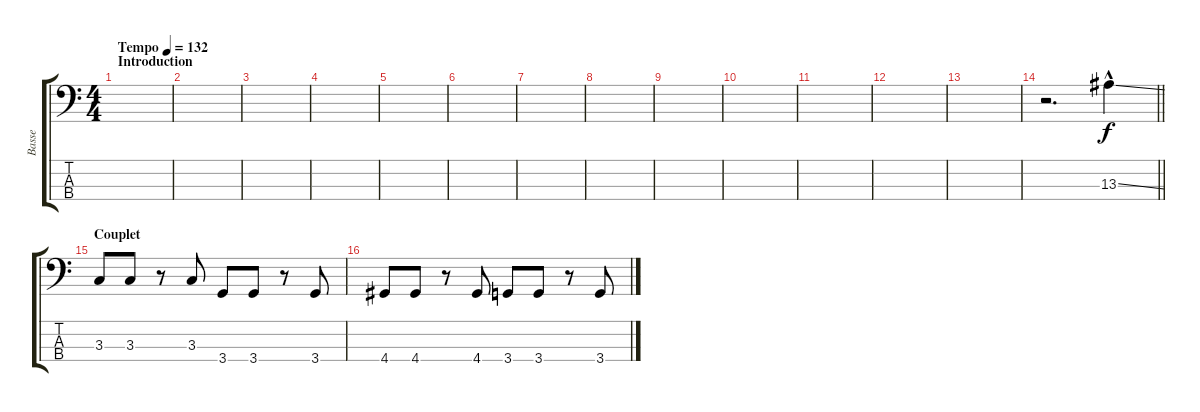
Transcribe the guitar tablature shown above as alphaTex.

\track ("Basse" "Basse") {instrument electricbassfinger}
\staff {score tabs}
\tuning (G2 D2 A1 E1) {hide}
\ts (4 4)
\section ("" "Introduction")
\tempo (132 "Tempo")
\clef f4
\ks c
|
|
|
|
|
|
|
|
|
|
|
|
|
\barLineRight lightlight
r.2{d} 13.3{ss hac}.4 |
\section ("" "Couplet")
3.3.8{dy f} 3.3.8 r.8 3.3.8 3.4.8 3.4.8 r.8 3.4.8 |
4.4.8 4.4.8 r.8 4.4.8 3.4.8 3.4.8 r.8 3.4.8
